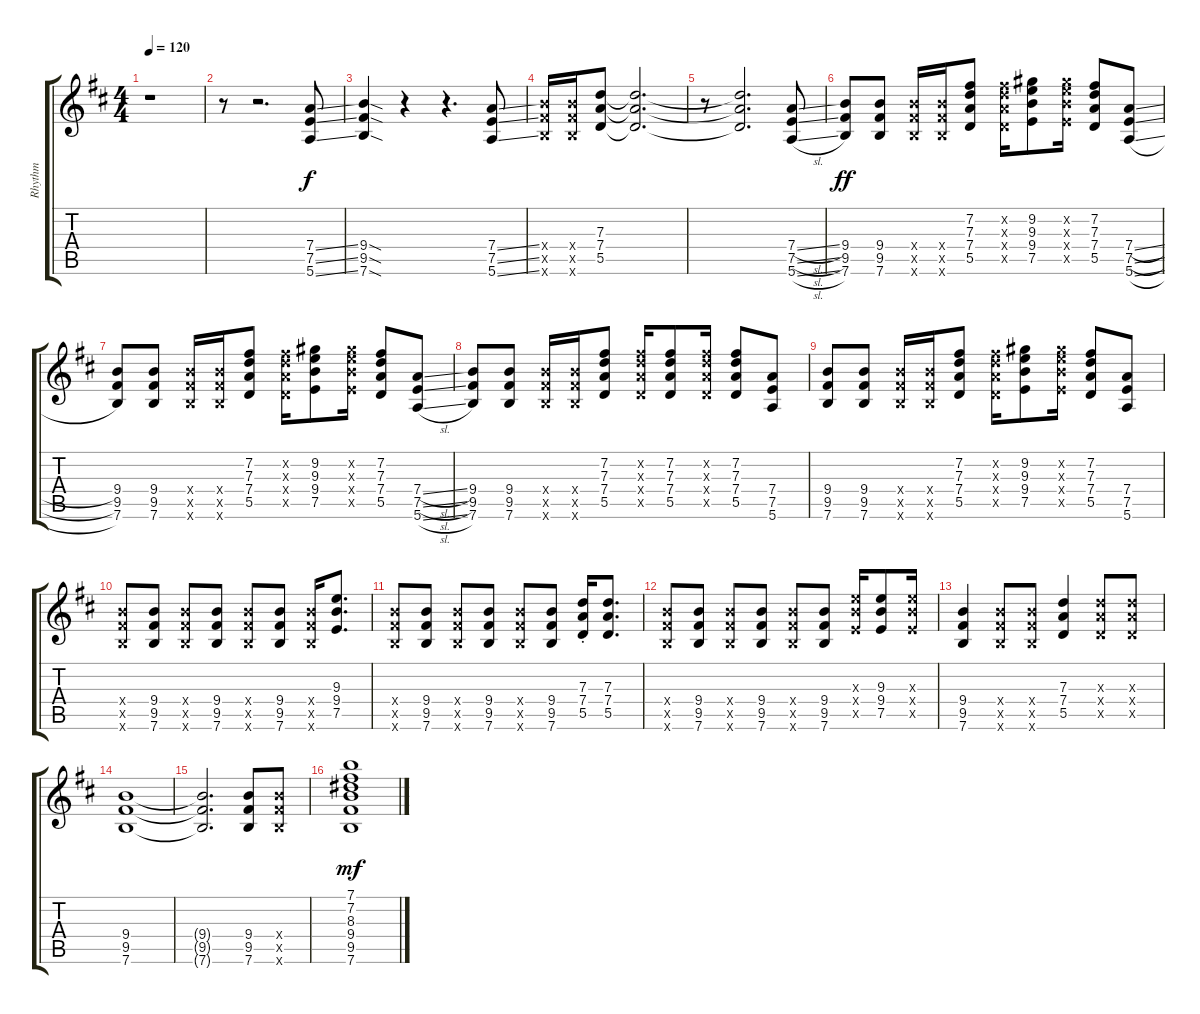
\track ("Rhythm" "Rhythm") {instrument distortionguitar}
\staff {score tabs}
\tuning (E4 B3 G3 D3 A2 E2) {hide}
\ts (4 4)
\tempo 120
\clef g2
\ks d
r.1{dy f instrument distortionguitar} |
r.8 r.2{d} (7.4{ss} 7.5{ss} 5.6{ss}).8 |
(9.4{sod} 9.5{sod} 7.6{sod}).4 r.4 r.4{d} (7.4{ss} 7.5{ss} 5.6{ss}).8 |
(9.4{x} 9.5{x} 7.6{x}).16 (9.4{x} 9.5{x} 7.6{x}).16 (7.3 7.4 5.5).8 (7.3{t} 7.4{t} 5.5{t}).2{d} |
r.8 (7.3{t} 7.4{t} 5.5{t}).2{d} (7.4{sl} 7.5{sl} 5.6{sl}).8 |
(9.4 9.5 7.6).8{dy ff} (9.4 9.5 7.6).8 (9.4{x} 9.5{x} 7.6{x}).16 (9.4{x} 9.5{x} 7.6{x}).16 (7.2 7.3 7.4 5.5).8 (7.2{x} 7.3{x} 7.4{x} 5.5{x}).16 (9.2 9.3 9.4 7.5).8 (9.2{x} 9.3{x} 9.4{x} 7.5{x}).16 (7.2 7.3 7.4 5.5).8 (7.4{sl} 7.5{sl} 5.6{sl}).8 |
(9.4 9.5 7.6).8 (9.4 9.5 7.6).8 (9.4{x} 9.5{x} 7.6{x}).16 (9.4{x} 9.5{x} 7.6{x}).16 (7.2 7.3 7.4 5.5).8 (7.2{x} 7.3{x} 7.4{x} 5.5{x}).16 (9.2 9.3 9.4 7.5).8 (9.2{x} 9.3{x} 9.4{x} 7.5{x}).16 (7.2 7.3 7.4 5.5).8 (7.4{sl} 7.5{sl} 5.6{sl}).8 |
(9.4 9.5 7.6).8 (9.4 9.5 7.6).8 (9.4{x} 9.5{x} 7.6{x}).16 (9.4{x} 9.5{x} 7.6{x}).16 (7.2 7.3 7.4 5.5).8 (7.2{x} 7.3{x} 7.4{x} 5.5{x}).16 (7.2 7.3 7.4 5.5).8 (7.2{x} 7.3{x} 7.4{x} 5.5{x}).16 (7.2 7.3 7.4 5.5).8 (7.4 7.5 5.6).8 |
(9.4 9.5 7.6).8 (9.4 9.5 7.6).8 (9.4{x} 9.5{x} 7.6{x}).16 (9.4{x} 9.5{x} 7.6{x}).16 (7.2 7.3 7.4 5.5).8 (7.2{x} 7.3{x} 7.4{x} 5.5{x}).16 (9.2 9.3 9.4 7.5).8 (9.2{x} 9.3{x} 9.4{x} 7.5{x}).16 (7.2 7.3 7.4 5.5).8 (7.4 7.5 5.6).8 |
(9.4{x} 9.5{x} 7.6{x}).8 (9.4 9.5 7.6).8 (9.4{x} 9.5{x} 7.6{x}).8 (9.4 9.5 7.6).8 (9.4{x} 9.5{x} 7.6{x}).8 (9.4 9.5 7.6).8 (9.4{x} 9.5{x} 7.6{x}).16 (9.3 9.4 7.5).8{d} |
(9.4{x} 9.5{x} 7.6{x}).8 (9.4 9.5 7.6).8 (9.4{x} 9.5{x} 7.6{x}).8 (9.4 9.5 7.6).8 (9.4{x} 9.5{x} 7.6{x}).8 (9.4 9.5 7.6).8 (7.3{st} 7.4{st} 5.5{st}).16 (7.3 7.4 5.5).8{d} |
(9.4{x} 9.5{x} 7.6{x}).8 (9.4 9.5 7.6).8 (9.4{x} 9.5{x} 7.6{x}).8 (9.4 9.5 7.6).8 (9.4{x} 9.5{x} 7.6{x}).8 (9.4 9.5 7.6).8 (9.3{x} 9.4{x} 7.5{x}).16 (9.3 9.4 7.5).8 (9.3{x} 9.4{x} 7.5{x}).16 |
(9.4 9.5 7.6).4 (9.4{x} 9.5{x} 7.6{x}).8 (9.4{x} 9.5{x} 7.6{x}).8 (7.3 7.4 5.5).4 (7.3{x} 7.4{x} 5.5{x}).8 (7.3{x} 7.4{x} 5.5{x}).8 |
(9.4 9.5 7.6).1 |
(9.4{t} 9.5{t} 7.6{t}).2{d} (9.4 9.5 7.6).8 (9.4{x} 9.5{x} 7.6{x}).8 |
(7.1 7.2 8.3 9.4 9.5 7.6).1{dy mf}
